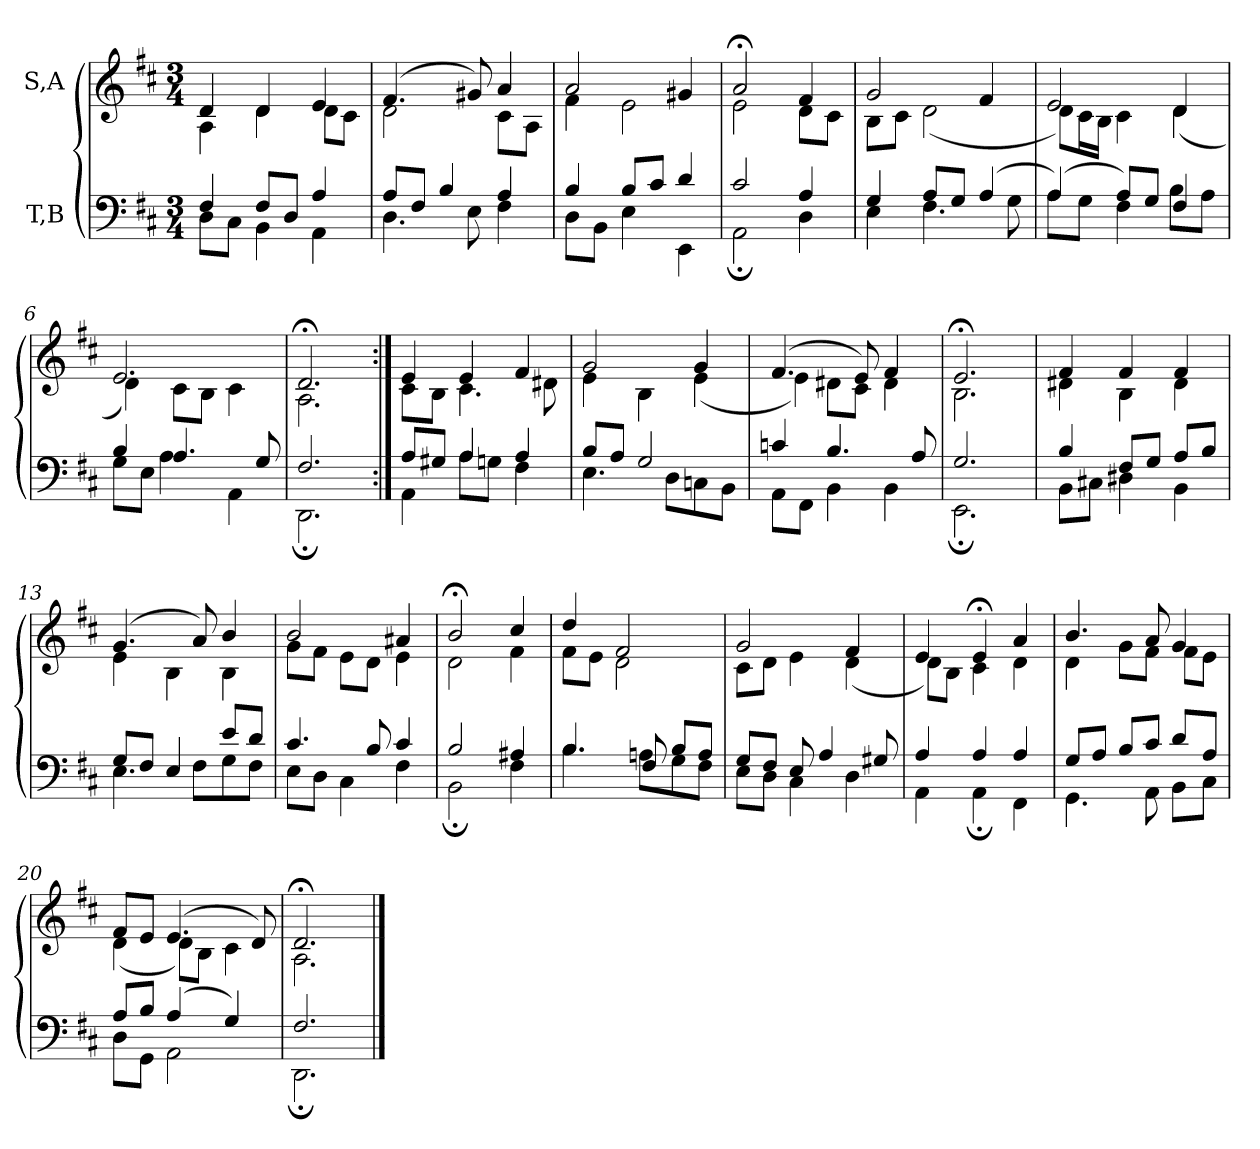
**kern	**kern
*part2	*part1
*staff2	*staff1
*I"T,B	*I"S,A
*clefF4	*clefG2
*k[f#c#]	*k[f#c#]
*M3/4	*M3/4
=	=
*^	*^
4F#	8DL	4d	4A
.	8C#J	.	.
8F#L	4BB	4d	4d
8DJ	.	.	.
4A	4AA	4e	8dL
.	.	.	8c#J
=1	=1	=1	=1
8AL	4.D	(>4.f#	2d
8F#J	.	.	.
4B	.	.	.
.	8E	8g#X)	.
4A	4F#	4a	8c#L
.	.	.	8AJ
=2	=2	=2	=2
4B	8DL	2a	4f#
.	8BBJ	.	.
8BL	4E	.	2e
8c#J	.	.	.
4d	4EE	4g#X	.
=3	=3	=3	=3
2c#	2AA;	2a;<	2e
4A	4D	4f#	8dL
.	.	.	8c#J
=4	=4	=4	=4
4G	4E	2g	8BL
.	.	.	8c#J
8AL	4.F#	.	(<2d
8GJ	.	.	.
(>4A	.	4f#	.
.	8G	.	.
=5	=5	=5	=5
(>4A)	8AL	2e	8dL)
.	8GJ	.	16c#L
.	.	.	16BJJ
8AL)	4F#	.	4c#
8GJ	.	.	.
4F#	8BL	4d	(<4d
.	8AJ	.	.
=6	=6	=6	=6
4B	8GL	2.e	4d)
.	8EJ	.	.
4.A	4A	.	8c#L
.	.	.	8BJ
.	4AA	.	4c#
8G	.	.	.
=7	=7	=7	=7
2.F#	2.DD;	2.d;<	2.A
=8:|!	=8:|!	=8:|!	=8:|!
8AL	4AA	4e	8c#L
8G#XJ	.	.	8BJ
4A	8AL	4e	4.c#
.	8GnJ	.	.
4A	4F#	4f#	.
.	.	.	8d#X
=9	=9	=9	=9
8BL	4.E	2g	4e
8AJ	.	.	.
2G	.	.	4B
.	8DL	.	.
.	8Cn	4g	(<4e
.	8BBJ	.	.
=10	=10	=10	=10
4cn	8AAL	(>4.f#	4e)
.	8FF#J	.	.
4.B	4BB	.	8d#XL
.	.	8e)	8c#J
.	4BB	4f#	4d#
8A	.	.	.
=11	=11	=11	=11
2.G	2.EE;	2.e;<	2.B
=12	=12	=12	=12
4B	8BBL	4f#	4d#X
.	8C#XJ	.	.
8F#L	4D#X	4f#	4B
8GJ	.	.	.
8AL	4BB	4f#	4d#
8BJ	.	.	.
=13	=13	=13	=13
8GL	4.E	(>4.g	4e
8F#J	.	.	.
4E	.	.	4B
.	8F#L	8a)	.
8eL	8G	4b	4B
8dJ	8F#J	.	.
=14	=14	=14	=14
4.c#	8EL	2b	8gL
.	8DJ	.	8f#J
.	4C#	.	8eL
8B	.	.	8dJ
4c#	4F#	4a#X	4e
=15	=15	=15	=15
2B	2BB;	2b;<	2d
4A#X	4F#	4cc#	4f#
=16	=16	=16	=16
4.B	4.B	4dd	8f#L
.	.	.	8eJ
.	.	2f#	2d
8F#	8AnL	.	.
8BL	8G	.	.
8AJ	8F#J	.	.
=17	=17	=17	=17
8GL	8EL	2g	8c#L
8F#J	8DJ	.	8dJ
8E	4C#	.	4e
4A	.	.	.
.	4D	4f#	(<4d
8G#X	.	.	.
=18	=18	=18	=18
4A	4AA	4e	8dL)
.	.	.	8BJ
4A	4AA;	4e;<	4c#
4A	4FF#	4a	4d
=19	=19	=19	=19
8GL	4.GG	4.b	4d
8AJ	.	.	.
8BL	.	.	8gL
8c#J	8AA	8a	8f#J
8dL	8BBL	4g	8f#L
8AJ	8C#J	.	8eJ
=20	=20	=20	=20
8AL	8DL	8f#L	(<4d
8BJ	8GGJ	8eJ	.
(>4A	2AA	(>4.e	8dL)
.	.	.	8BJ
4G)	.	.	4c#
.	.	8d)	.
=21	=21	=21	=21
2.F#	2.DD;	2.d;<	2.A
*v	*v	*	*
*	*v	*v
==	==
*-	*-
